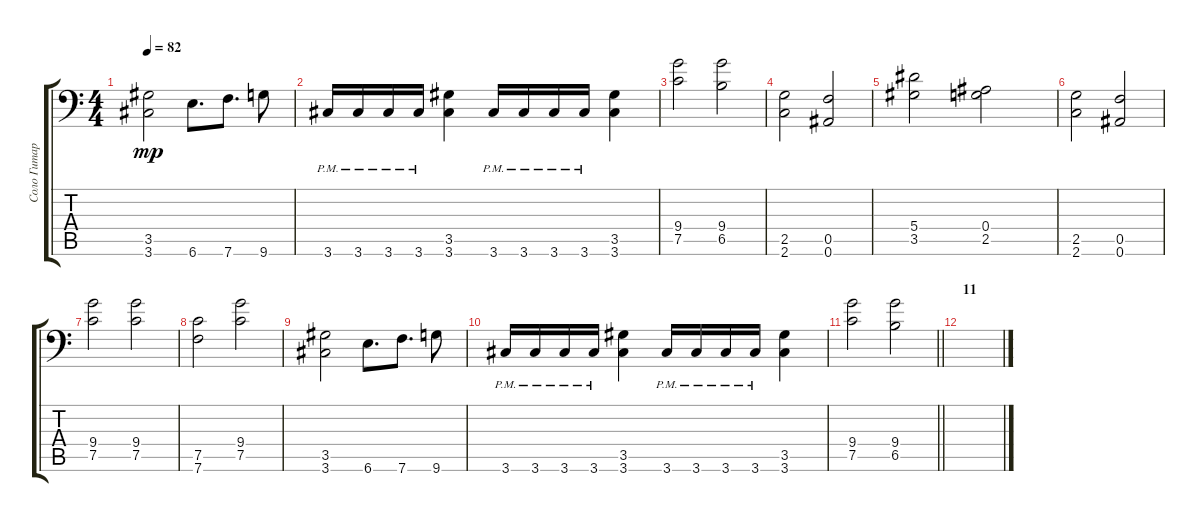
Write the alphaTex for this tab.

\track ("Соло Гитара" "Соло Гитар") {instrument overdrivenguitar}
\staff {score tabs}
\tuning (C4 G3 Eb3 Bb2 F2 Bb1) {hide}
\ts (4 4)
\tempo 82
\clef f4
\ks c
(3.5 3.6).2{dy mp} 6.6.8{d} 7.6.8{d} 9.6.8 |
3.6{pm}.16 3.6{pm}.16 3.6{pm}.16 3.6{pm}.16 (3.5 3.6).4 3.6{pm}.16 3.6{pm}.16 3.6{pm}.16 3.6{pm}.16 (3.5 3.6).4 |
(9.4 7.5).2 (9.4 6.5).2 |
(2.5 2.6).2 (0.5 0.6).2 |
(5.4 3.5).2 (0.4 2.5).2 |
(2.5 2.6).2 (0.5 0.6).2 |
(9.4 7.5).2 (9.4 7.5).2 |
(7.5 7.6).2 (9.4 7.5).2 |
(3.5 3.6).2 6.6.8{d} 7.6.8{d} 9.6.8 |
3.6{pm}.16 3.6{pm}.16 3.6{pm}.16 3.6{pm}.16 (3.5 3.6).4 3.6{pm}.16 3.6{pm}.16 3.6{pm}.16 3.6{pm}.16 (3.5 3.6).4 |
\barLineRight lightlight
(9.4 7.5).2 (9.4 6.5).2 |
\section ("" "11")
